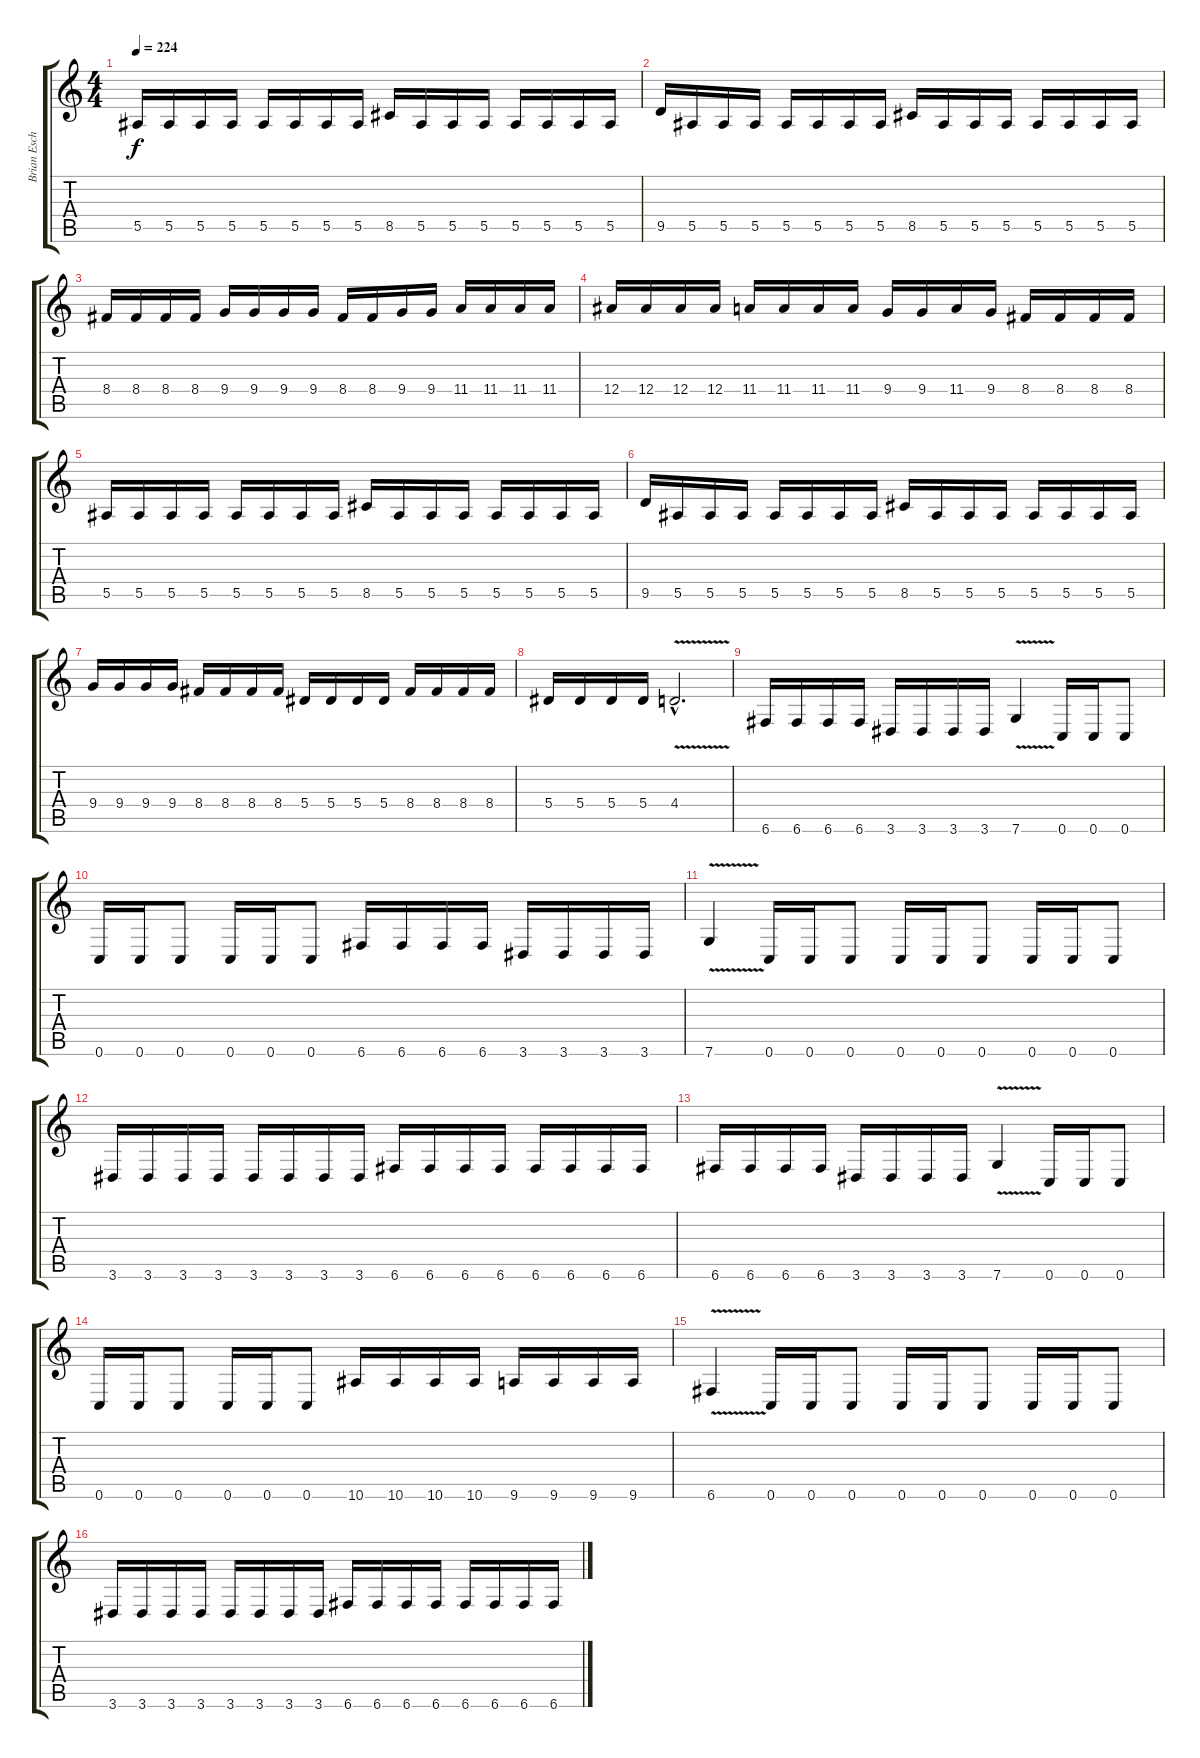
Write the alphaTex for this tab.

\track ("Brian Eschbach (Lead Guitar)" "Brian Esch") {instrument distortionguitar}
\staff {score tabs}
\tuning (C4 G3 Eb3 Bb2 F2 C2) {hide}
\ts (4 4)
\tempo 224
\clef g2
\ks c
5.5.16{dy f} 5.5.16 5.5.16 5.5.16 5.5.16 5.5.16 5.5.16 5.5.16 8.5.16 5.5.16 5.5.16 5.5.16 5.5.16 5.5.16 5.5.16 5.5.16 |
9.5.16 5.5.16 5.5.16 5.5.16 5.5.16 5.5.16 5.5.16 5.5.16 8.5.16 5.5.16 5.5.16 5.5.16 5.5.16 5.5.16 5.5.16 5.5.16 |
8.4.16 8.4.16 8.4.16 8.4.16 9.4.16 9.4.16 9.4.16 9.4.16 8.4.16 8.4.16 9.4.16 9.4.16 11.4.16 11.4.16 11.4.16 11.4.16 |
12.4.16 12.4.16 12.4.16 12.4.16 11.4.16 11.4.16 11.4.16 11.4.16 9.4.16 9.4.16 11.4.16 9.4.16 8.4.16 8.4.16 8.4.16 8.4.16 |
5.5.16 5.5.16 5.5.16 5.5.16 5.5.16 5.5.16 5.5.16 5.5.16 8.5.16 5.5.16 5.5.16 5.5.16 5.5.16 5.5.16 5.5.16 5.5.16 |
9.5.16 5.5.16 5.5.16 5.5.16 5.5.16 5.5.16 5.5.16 5.5.16 8.5.16 5.5.16 5.5.16 5.5.16 5.5.16 5.5.16 5.5.16 5.5.16 |
9.4.16 9.4.16 9.4.16 9.4.16 8.4.16 8.4.16 8.4.16 8.4.16 5.4.16 5.4.16 5.4.16 5.4.16 8.4.16 8.4.16 8.4.16 8.4.16 |
5.4.16 5.4.16 5.4.16 5.4.16 4.4{v hac}.2{d} |
6.6.16 6.6.16 6.6.16 6.6.16 3.6.16 3.6.16 3.6.16 3.6.16 7.6{v}.4 0.6.16 0.6.16 0.6.8 |
0.6.16 0.6.16 0.6.8 0.6.16 0.6.16 0.6.8 6.6.16 6.6.16 6.6.16 6.6.16 3.6.16 3.6.16 3.6.16 3.6.16 |
7.6{v}.4 0.6.16 0.6.16 0.6.8 0.6.16 0.6.16 0.6.8 0.6.16 0.6.16 0.6.8 |
3.6.16 3.6.16 3.6.16 3.6.16 3.6.16 3.6.16 3.6.16 3.6.16 6.6.16 6.6.16 6.6.16 6.6.16 6.6.16 6.6.16 6.6.16 6.6.16 |
6.6.16 6.6.16 6.6.16 6.6.16 3.6.16 3.6.16 3.6.16 3.6.16 7.6{v}.4 0.6.16 0.6.16 0.6.8 |
0.6.16 0.6.16 0.6.8 0.6.16 0.6.16 0.6.8 10.6.16 10.6.16 10.6.16 10.6.16 9.6.16 9.6.16 9.6.16 9.6.16 |
6.6{v}.4 0.6.16 0.6.16 0.6.8 0.6.16 0.6.16 0.6.8 0.6.16 0.6.16 0.6.8 |
3.6.16 3.6.16 3.6.16 3.6.16 3.6.16 3.6.16 3.6.16 3.6.16 6.6.16 6.6.16 6.6.16 6.6.16 6.6.16 6.6.16 6.6.16 6.6.16
